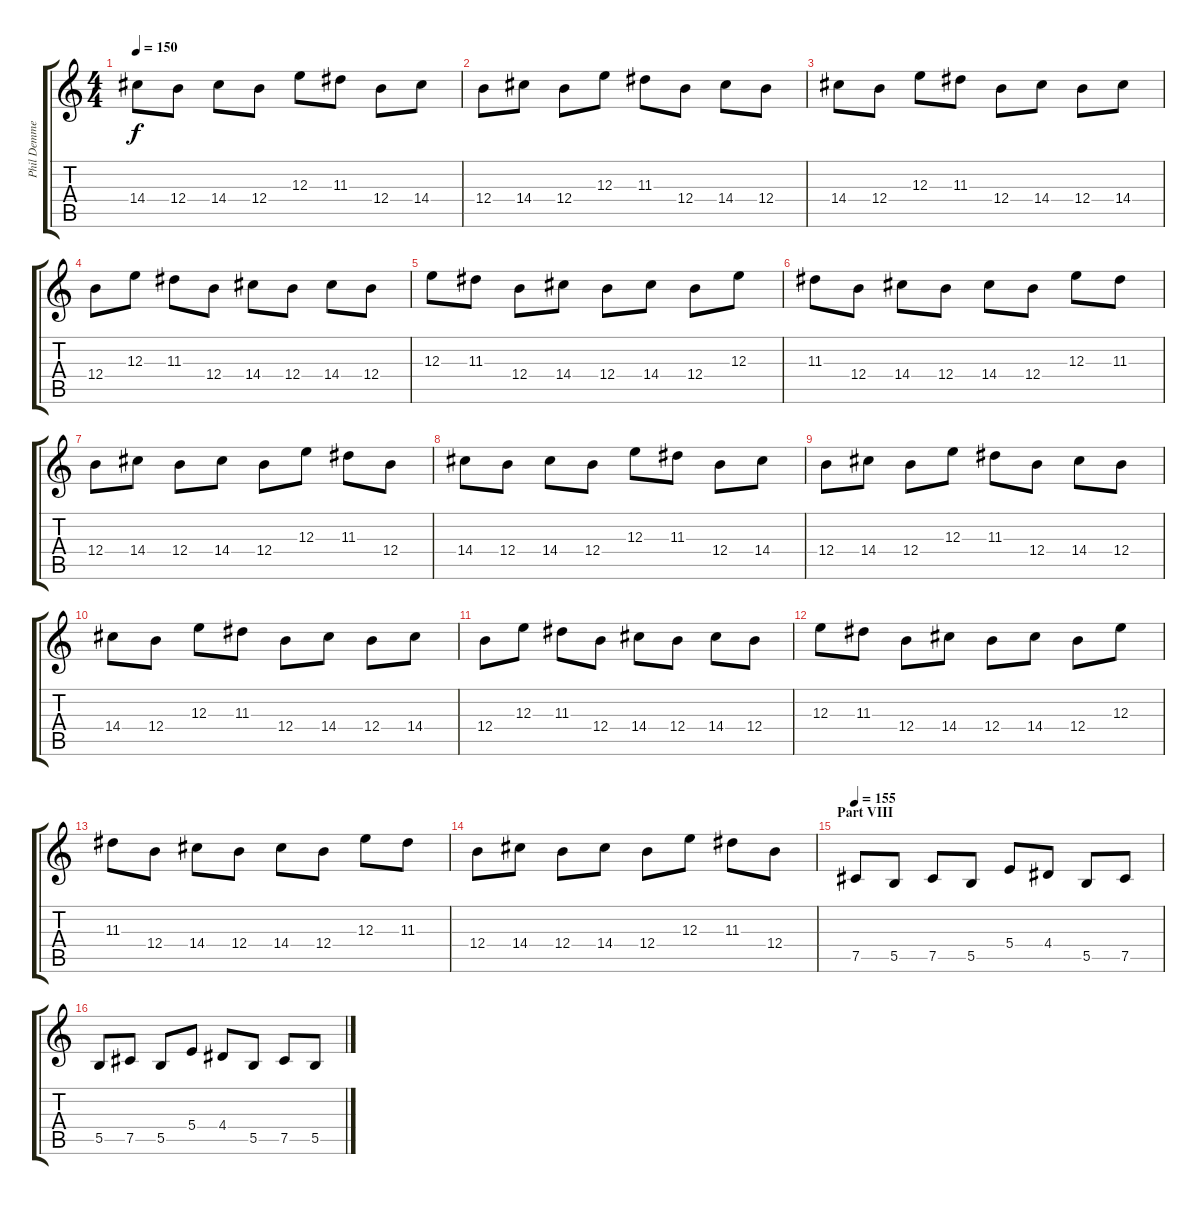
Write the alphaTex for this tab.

\track ("Phil Demmel" "Phil Demme") {instrument distortionguitar}
\staff {score tabs}
\tuning (Db4 Ab3 E3 B2 Gb2 B1) {hide}
\ts (4 4)
\tempo 150
\clef g2
\ks c
14.4.8{dy f} 12.4.8 14.4.8 12.4.8 12.3.8 11.3.8 12.4.8 14.4.8 |
12.4.8 14.4.8 12.4.8 12.3.8 11.3.8 12.4.8 14.4.8 12.4.8 |
14.4.8 12.4.8 12.3.8 11.3.8 12.4.8 14.4.8 12.4.8 14.4.8 |
12.4.8 12.3.8 11.3.8 12.4.8 14.4.8 12.4.8 14.4.8 12.4.8 |
12.3.8 11.3.8 12.4.8 14.4.8 12.4.8 14.4.8 12.4.8 12.3.8 |
11.3.8 12.4.8 14.4.8 12.4.8 14.4.8 12.4.8 12.3.8 11.3.8 |
12.4.8 14.4.8 12.4.8 14.4.8 12.4.8 12.3.8 11.3.8 12.4.8 |
14.4.8 12.4.8 14.4.8 12.4.8 12.3.8 11.3.8 12.4.8 14.4.8 |
12.4.8 14.4.8 12.4.8 12.3.8 11.3.8 12.4.8 14.4.8 12.4.8 |
14.4.8 12.4.8 12.3.8 11.3.8 12.4.8 14.4.8 12.4.8 14.4.8 |
12.4.8 12.3.8 11.3.8 12.4.8 14.4.8 12.4.8 14.4.8 12.4.8 |
12.3.8 11.3.8 12.4.8 14.4.8 12.4.8 14.4.8 12.4.8 12.3.8 |
11.3.8 12.4.8 14.4.8 12.4.8 14.4.8 12.4.8 12.3.8 11.3.8 |
12.4.8 14.4.8 12.4.8 14.4.8 12.4.8 12.3.8 11.3.8 12.4.8 |
\section ("" "Part VIII")
\tempo 155
7.5.8 5.5.8 7.5.8 5.5.8 5.4.8 4.4.8 5.5.8 7.5.8 |
5.5.8 7.5.8 5.5.8 5.4.8 4.4.8 5.5.8 7.5.8 5.5.8
